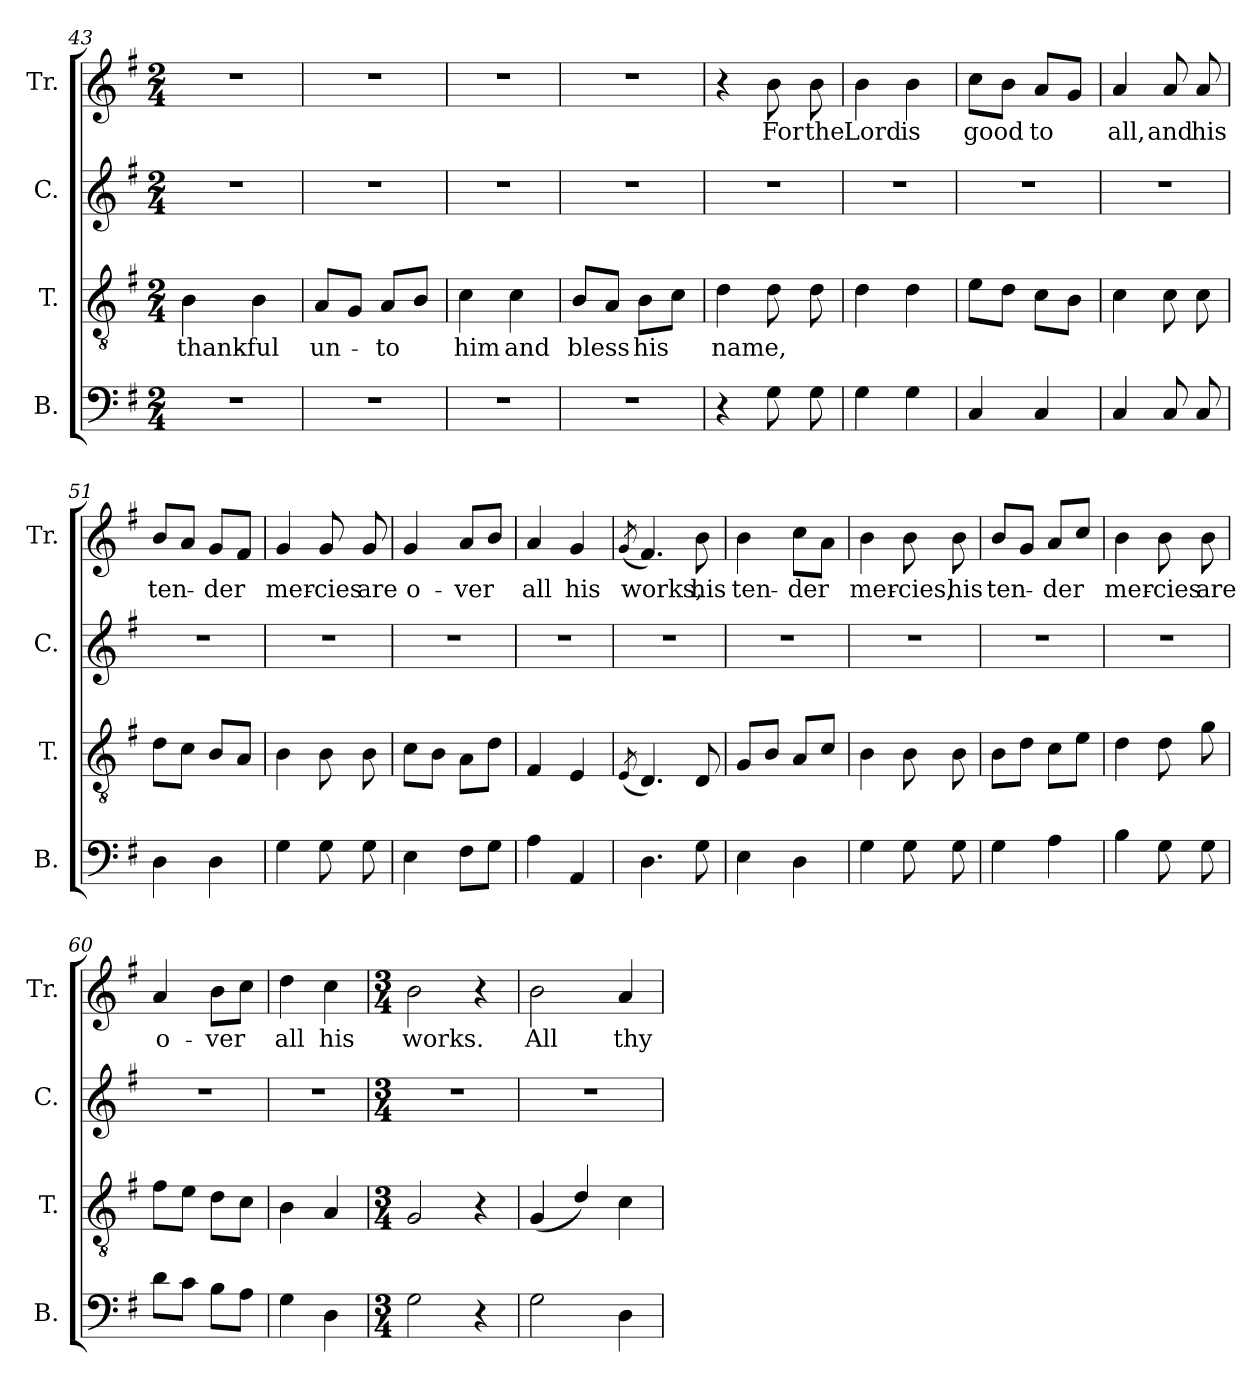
**kern	**kern	**text	**kern	**kern	**text
*part4	*part3	*part3	*part2	*part1	*part1
*staff4	*staff3	*staff3	*staff2	*staff1	*staff1
*I"B.	*I"T.	*	*I"C.	*I"Tr.	*
*I'B.	*I'T.	*	*I'C.	*I'Tr.	*
*clefF4	*clefGv2	*	*clefG2	*clefG2	*
*k[f#]	*k[f#]	*	*k[f#]	*k[f#]	*
*M2/4	*M2/4	*	*M2/4	*M2/4	*
=43	=43	=43	=43	=43	=43
!	!	!LO:LY:b	!	!	!
2r	4B\	thank-	2r	2r	.
!	!	!LO:LY:b	!	!	!
.	4B\	-ful	.	.	.
=44	=44	=44	=44	=44	=44
!	!	!LO:LY:b	!	!	!
2r	8A/L	un-	2r	2r	.
.	8G/J	.	.	.	.
!	!	!LO:LY:b	!	!	!
.	8A/L	-to	.	.	.
.	8B/J	.	.	.	.
=45	=45	=45	=45	=45	=45
!	!	!LO:LY:b	!	!	!
2r	4c\	him	2r	2r	.
!	!	!LO:LY:b	!	!	!
.	4c\	and	.	.	.
=46	=46	=46	=46	=46	=46
!	!	!LO:LY:b	!	!	!
2r	8B/L	bless	2r	2r	.
.	8A/J	.	.	.	.
!	!	!LO:LY:b	!	!	!
.	8B\L	his	.	.	.
.	8c\J	.	.	.	.
=47	=47	=47	=47	=47	=47
!	!	!LO:LY:b	!	!	!
4r	4d\	name,	2r	4r	.
!	!	!	!	!	!LO:LY:b
8G\	8d\	.	.	8b\	For
!	!	!	!	!	!LO:LY:b
8G\	8d\	.	.	8b\	the
=48	=48	=48	=48	=48	=48
!	!	!	!	!	!LO:LY:b
4G\	4d\	.	2r	4b\	Lord
!	!	!	!	!	!LO:LY:b
4G\	4d\	.	.	4b\	is
=49	=49	=49	=49	=49	=49
!	!	!	!	!	!LO:LY:b
4C/	8e\L	.	2r	8cc\L	good
.	8d\J	.	.	8b\J	.
!	!	!	!	!	!LO:LY:b
4C/	8c\L	.	.	8a/L	to
.	8B\J	.	.	8g/J	.
=50	=50	=50	=50	=50	=50
!	!	!	!	!	!LO:LY:b
4C/	4c\	.	2r	4a/	all,
!	!	!	!	!	!LO:LY:b
8C/	8c\	.	.	8a/	and
!	!	!	!	!	!LO:LY:b
8C/	8c\	.	.	8a/	his
=51	=51	=51	=51	=51	=51
!	!	!	!	!	!LO:LY:b
4D\	8d\L	.	2r	8b/L	ten-
.	8c\J	.	.	8a/J	.
!	!	!	!	!	!LO:LY:b
4D\	8B/L	.	.	8g/L	-der
.	8A/J	.	.	8f#/J	.
=52	=52	=52	=52	=52	=52
!	!	!	!	!	!LO:LY:b
4G\	4B\	.	2r	4g/	mer-
!	!	!	!	!	!LO:LY:b
8G\	8B\	.	.	8g/	-cies
!	!	!	!	!	!LO:LY:b
8G\	8B\	.	.	8g/	are
=53	=53	=53	=53	=53	=53
!	!	!	!	!	!LO:LY:b
4E\	8c\L	.	2r	4g/	o-
.	8B\J	.	.	.	.
!	!	!	!	!	!LO:LY:b
8F#\L	8A\L	.	.	8a/L	-ver
8G\J	8d\J	.	.	8b/J	.
=54	=54	=54	=54	=54	=54
!	!	!	!	!	!LO:LY:b
4A\	4F#/	.	2r	4a/	all
!	!	!	!	!	!LO:LY:b
4AA/	4E/	.	.	4g/	his
=55	=55	=55	=55	=55	=55
.	(8qE/	.	.	(8qg/	.
!	!	!	!	!	!LO:LY:b
4.D\	4.D/)	.	2r	4.f#/)	works,
!	!	!	!	!	!LO:LY:b
8G\	8D/	.	.	8b\	his
=56	=56	=56	=56	=56	=56
!	!	!	!	!	!LO:LY:b
4E\	8G/L	.	2r	4b\	ten-
.	8B/J	.	.	.	.
!	!	!	!	!	!LO:LY:b
4D\	8A/L	.	.	8cc\L	-der
.	8c/J	.	.	8a\J	.
=57	=57	=57	=57	=57	=57
!	!	!	!	!	!LO:LY:b
4G\	4B\	.	2r	4b\	mer-
!	!	!	!	!	!LO:LY:b
8G\	8B\	.	.	8b\	-cies,
!	!	!	!	!	!LO:LY:b
8G\	8B\	.	.	8b\	his
=58	=58	=58	=58	=58	=58
!	!	!	!	!	!LO:LY:b
4G\	8B\L	.	2r	8b/L	ten-
.	8d\J	.	.	8g/J	.
!	!	!	!	!	!LO:LY:b
4A\	8c\L	.	.	8a/L	-der
.	8e\J	.	.	8cc/J	.
=59	=59	=59	=59	=59	=59
!	!	!	!	!	!LO:LY:b
4B\	4d\	.	2r	4b\	mer-
!	!	!	!	!	!LO:LY:b
8G\	8d\	.	.	8b\	-cies
!	!	!	!	!	!LO:LY:b
8G\	8g\	.	.	8b\	are
=60	=60	=60	=60	=60	=60
!	!	!	!	!	!LO:LY:b
8d\L	8f#\L	.	2r	4a/	o-
8c\J	8e\J	.	.	.	.
!	!	!	!	!	!LO:LY:b
8B\L	8d\L	.	.	8b\L	-ver
8A\J	8c\J	.	.	8cc\J	.
=61	=61	=61	=61	=61	=61
!	!	!	!	!	!LO:LY:b
4G\	4B\	.	2r	4dd\	all
!	!	!	!	!	!LO:LY:b
4D\	4A/	.	.	4cc\	his
=62	=62	=62	=62	=62	=62
*M3/4	*M3/4	*	*M3/4	*M3/4	*
!	!	!	!	!	!LO:LY:b
2G\	2G/	.	2.r	2b\	works.
4r	4r	.	.	4r	.
=63	=63	=63	=63	=63	=63
!	!	!	!	!	!LO:LY:b
2G\	(4G/	.	2.r	2b\	All
.	4d/)	.	.	.	.
!	!	!	!	!	!LO:LY:b
4D\	4c\	.	.	4a/	thy
=	=	=	=	=	=
*-	*-	*-	*-	*-	*-
